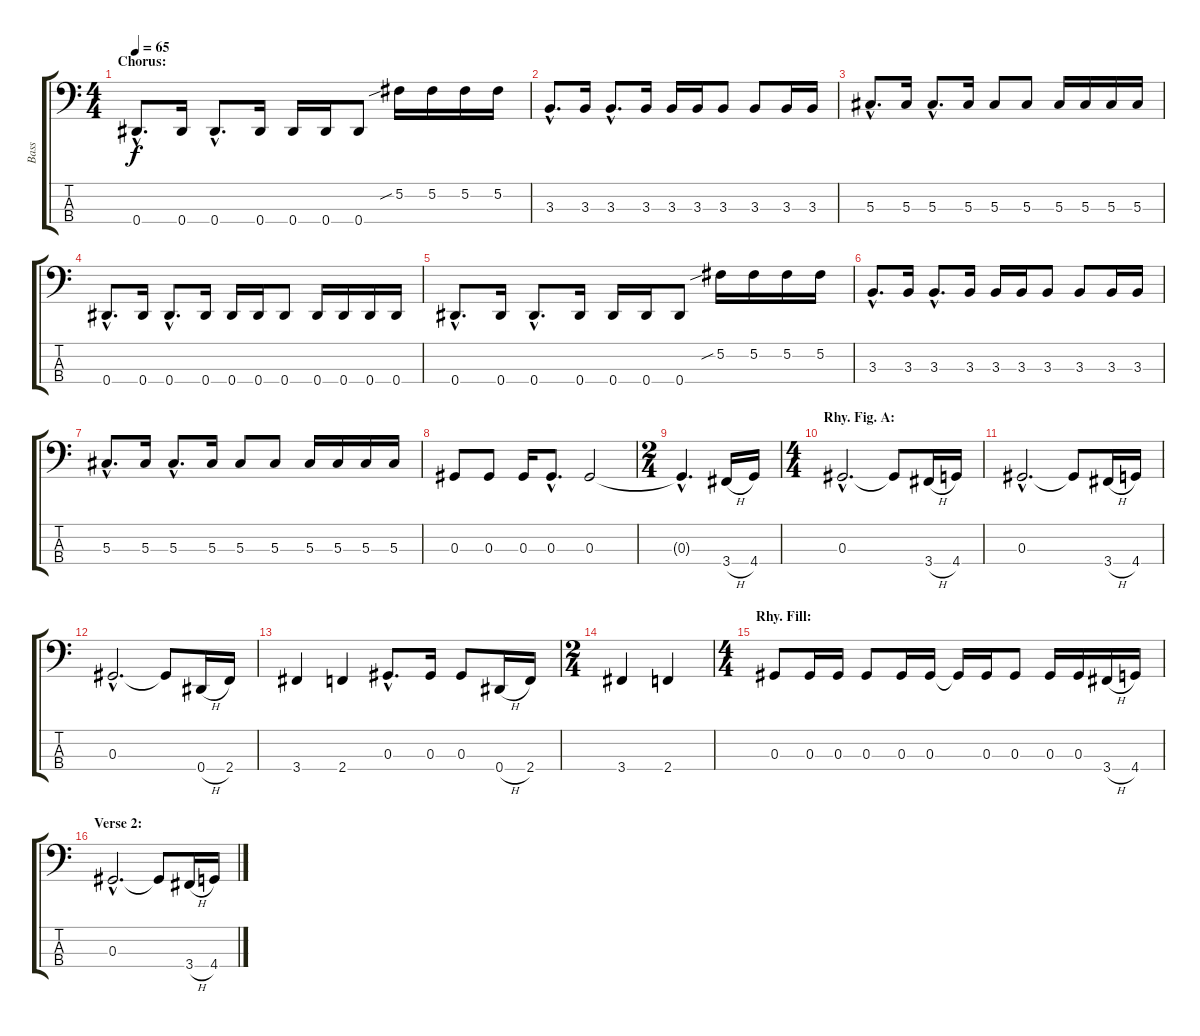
\track ("Bass" "Bass") {instrument fretlessbass}
\staff {score tabs}
\tuning (Gb2 Db2 Ab1 Eb1) {hide}
\ts (4 4)
\section ("" "Chorus:")
\tempo 65
\clef f4
\ks c
0.4{hac}.8{d dy f} 0.4.16 0.4{hac}.8{d} 0.4.16 0.4.16 0.4.16 0.4.8 5.2{sib}.16 5.2.16 5.2.16 5.2.16 |
3.3{hac}.8{d} 3.3.16 3.3{hac}.8{d} 3.3.16 3.3.16 3.3.16 3.3.8 3.3.8 3.3.16 3.3.16 |
5.3{hac}.8{d} 5.3.16 5.3{hac}.8{d} 5.3.16 5.3.8 5.3.8 5.3.16 5.3.16 5.3.16 5.3.16 |
0.4{hac}.8{d} 0.4.16 0.4{hac}.8{d} 0.4.16 0.4.16 0.4.16 0.4.8 0.4.16 0.4.16 0.4.16 0.4.16 |
0.4{hac}.8{d} 0.4.16 0.4{hac}.8{d} 0.4.16 0.4.16 0.4.16 0.4.8 5.2{sib}.16 5.2.16 5.2.16 5.2.16 |
3.3{hac}.8{d} 3.3.16 3.3{hac}.8{d} 3.3.16 3.3.16 3.3.16 3.3.8 3.3.8 3.3.16 3.3.16 |
5.3{hac}.8{d} 5.3.16 5.3{hac}.8{d} 5.3.16 5.3.8 5.3.8 5.3.16 5.3.16 5.3.16 5.3.16 |
0.3.8 0.3.8 0.3.16 0.3{hac}.8{d} 0.3.2 |
\ts (2 4)
0.3{hac t}.4{d} 3.4{h}.16 4.4.16 |
\ts (4 4)
\section ("" "Rhy. Fig. A:")
0.3{hac}.2{d} 0.3{t}.8 3.4{h}.16 4.4.16 |
0.3{hac}.2{d} 0.3{t}.8 3.4{h}.16 4.4.16 |
0.3{hac}.2{d} 0.3{t}.8 0.4{h}.16 2.4.16 |
3.4.4 2.4.4 0.3{hac}.8{d} 0.3.16 0.3.8 0.4{h}.16 2.4.16 |
\ts (2 4)
3.4.4 2.4.4 |
\ts (4 4)
\section ("" "Rhy. Fill:")
0.3.8 0.3.16 0.3.16 0.3.8 0.3.16 0.3.16 0.3{t}.16 0.3.16 0.3.8 0.3.16 0.3.16 3.4{h}.16 4.4.16 |
\section ("" "Verse 2:")
0.3{hac}.2{d} 0.3{t}.8 3.4{h}.16 4.4.16
